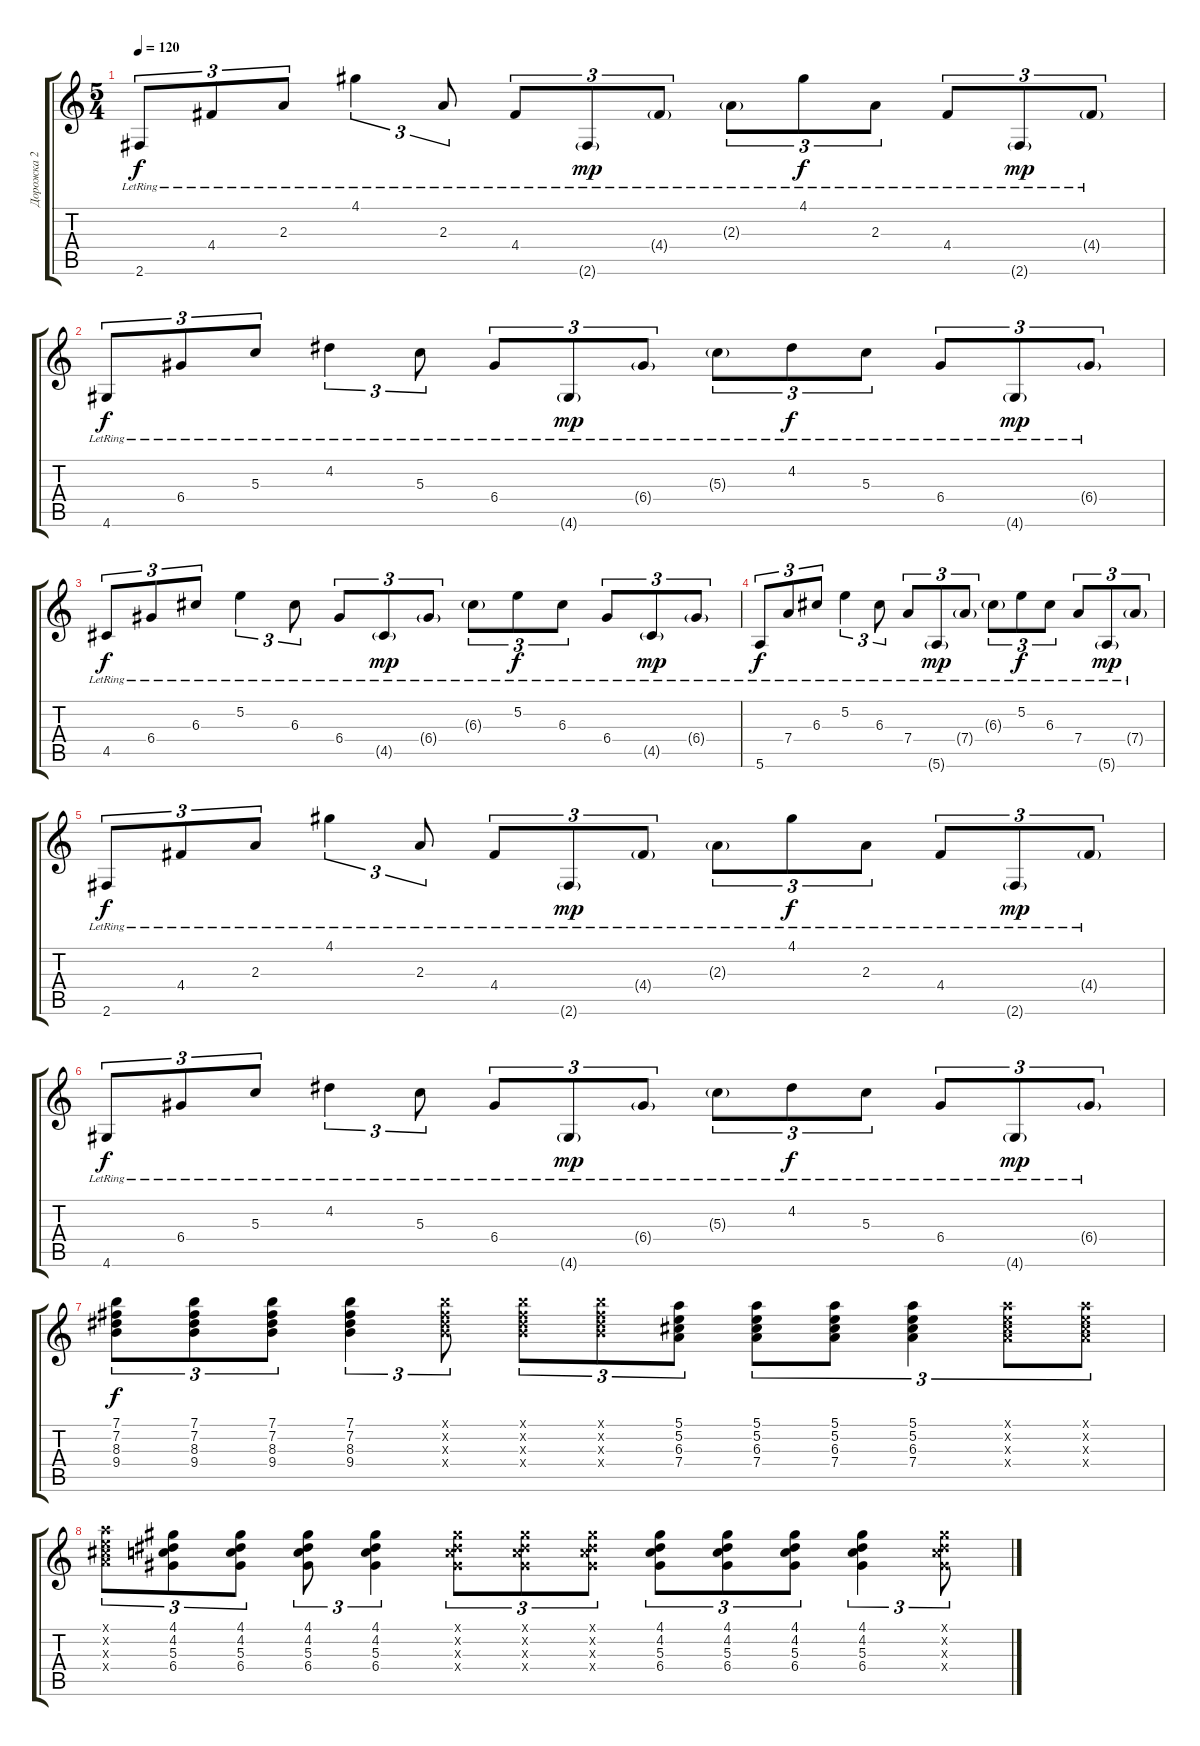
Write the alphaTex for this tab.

\track ("Дорожка 2" "Дорожка 2") {instrument acousticguitarnylon}
\staff {score tabs}
\tuning (E4 B3 G3 D3 A2 E2) {hide}
\ts (5 4)
\tempo 120
\clef g2
\ks c
2.6{lr}.8{tu (3 2) dy f} 4.4{lr}.8{tu (3 2)} 2.3{lr}.8{tu (3 2)} 4.1{lr}.4{tu (3 2)} 2.3{lr}.8{tu (3 2)} 4.4{lr}.8{tu (3 2)} 2.6{g lr}.8{tu (3 2) dy mp} 4.4{g lr}.8{tu (3 2)} 2.3{g lr}.8{tu (3 2)} 4.1{lr}.8{tu (3 2) dy f} 2.3{lr}.8{tu (3 2)} 4.4{lr}.8{tu (3 2)} 2.6{g lr}.8{tu (3 2) dy mp} 4.4{g lr}.8{tu (3 2)} |
4.6{lr}.8{tu (3 2) dy f} 6.4{lr}.8{tu (3 2)} 5.3{lr}.8{tu (3 2)} 4.2{lr}.4{tu (3 2)} 5.3{lr}.8{tu (3 2)} 6.4{lr}.8{tu (3 2)} 4.6{g lr}.8{tu (3 2) dy mp} 6.4{g lr}.8{tu (3 2)} 5.3{g lr}.8{tu (3 2)} 4.2{lr}.8{tu (3 2) dy f} 5.3{lr}.8{tu (3 2)} 6.4{lr}.8{tu (3 2)} 4.6{g lr}.8{tu (3 2) dy mp} 6.4{g lr}.8{tu (3 2)} |
4.5{lr}.8{tu (3 2) dy f} 6.4{lr}.8{tu (3 2)} 6.3{lr}.8{tu (3 2)} 5.2{lr}.4{tu (3 2)} 6.3{lr}.8{tu (3 2)} 6.4{lr}.8{tu (3 2)} 4.5{g lr}.8{tu (3 2) dy mp} 6.4{g lr}.8{tu (3 2)} 6.3{g lr}.8{tu (3 2)} 5.2{lr}.8{tu (3 2) dy f} 6.3{lr}.8{tu (3 2)} 6.4{lr}.8{tu (3 2)} 4.5{g lr}.8{tu (3 2) dy mp} 6.4{g lr}.8{tu (3 2)} |
5.6{lr}.8{tu (3 2) dy f} 7.4{lr}.8{tu (3 2)} 6.3{lr}.8{tu (3 2)} 5.2{lr}.4{tu (3 2)} 6.3{lr}.8{tu (3 2)} 7.4{lr}.8{tu (3 2)} 5.6{g lr}.8{tu (3 2) dy mp} 7.4{g lr}.8{tu (3 2)} 6.3{g lr}.8{tu (3 2)} 5.2{lr}.8{tu (3 2) dy f} 6.3{lr}.8{tu (3 2)} 7.4{lr}.8{tu (3 2)} 5.6{g lr}.8{tu (3 2) dy mp} 7.4{g lr}.8{tu (3 2)} |
2.6{lr}.8{tu (3 2) dy f} 4.4{lr}.8{tu (3 2)} 2.3{lr}.8{tu (3 2)} 4.1{lr}.4{tu (3 2)} 2.3{lr}.8{tu (3 2)} 4.4{lr}.8{tu (3 2)} 2.6{g lr}.8{tu (3 2) dy mp} 4.4{g lr}.8{tu (3 2)} 2.3{g lr}.8{tu (3 2)} 4.1{lr}.8{tu (3 2) dy f} 2.3{lr}.8{tu (3 2)} 4.4{lr}.8{tu (3 2)} 2.6{g lr}.8{tu (3 2) dy mp} 4.4{g lr}.8{tu (3 2)} |
4.6{lr}.8{tu (3 2) dy f} 6.4{lr}.8{tu (3 2)} 5.3{lr}.8{tu (3 2)} 4.2{lr}.4{tu (3 2)} 5.3{lr}.8{tu (3 2)} 6.4{lr}.8{tu (3 2)} 4.6{g lr}.8{tu (3 2) dy mp} 6.4{g lr}.8{tu (3 2)} 5.3{g lr}.8{tu (3 2)} 4.2{lr}.8{tu (3 2) dy f} 5.3{lr}.8{tu (3 2)} 6.4{lr}.8{tu (3 2)} 4.6{g lr}.8{tu (3 2) dy mp} 6.4{g lr}.8{tu (3 2)} |
(7.1 7.2 8.3 9.4).8{tu (3 2) dy f} (7.1 7.2 8.3 9.4).8{tu (3 2)} (7.1 7.2 8.3 9.4).8{tu (3 2)} (7.1 7.2 8.3 9.4).4{tu (3 2)} (7.1{x} 7.2{x} 8.3{x} 9.4{x}).8{tu (3 2)} (7.1{x} 7.2{x} 8.3{x} 9.4{x}).8{tu (3 2)} (7.1{x} 7.2{x} 8.3{x} 9.4{x}).8{tu (3 2)} (5.1 5.2 6.3 7.4).8{tu (3 2)} (5.1 5.2 6.3 7.4).8{tu (3 2)} (5.1 5.2 6.3 7.4).8{tu (3 2)} (5.1 5.2 6.3 7.4).4{tu (3 2)} (5.1{x} 5.2{x} 6.3{x} 7.4{x}).8{tu (3 2)} (5.1{x} 5.2{x} 6.3{x} 7.4{x}).8{tu (3 2)} |
(5.1{x} 5.2{x} 6.3{x} 7.4{x}).8{tu (3 2)} (4.1 4.2 5.3 6.4).8{tu (3 2)} (4.1 4.2 5.3 6.4).8{tu (3 2)} (4.1 4.2 5.3 6.4).8{tu (3 2)} (4.1 4.2 5.3 6.4).4{tu (3 2)} (4.1{x} 4.2{x} 5.3{x} 6.4{x}).8{tu (3 2)} (4.1{x} 4.2{x} 5.3{x} 6.4{x}).8{tu (3 2)} (4.1{x} 4.2{x} 5.3{x} 6.4{x}).8{tu (3 2)} (4.1 4.2 5.3 6.4).8{tu (3 2)} (4.1 4.2 5.3 6.4).8{tu (3 2)} (4.1 4.2 5.3 6.4).8{tu (3 2)} (4.1 4.2 5.3 6.4).4{tu (3 2)} (4.1{x} 4.2{x} 5.3{x} 6.4{x}).8{tu (3 2)}
